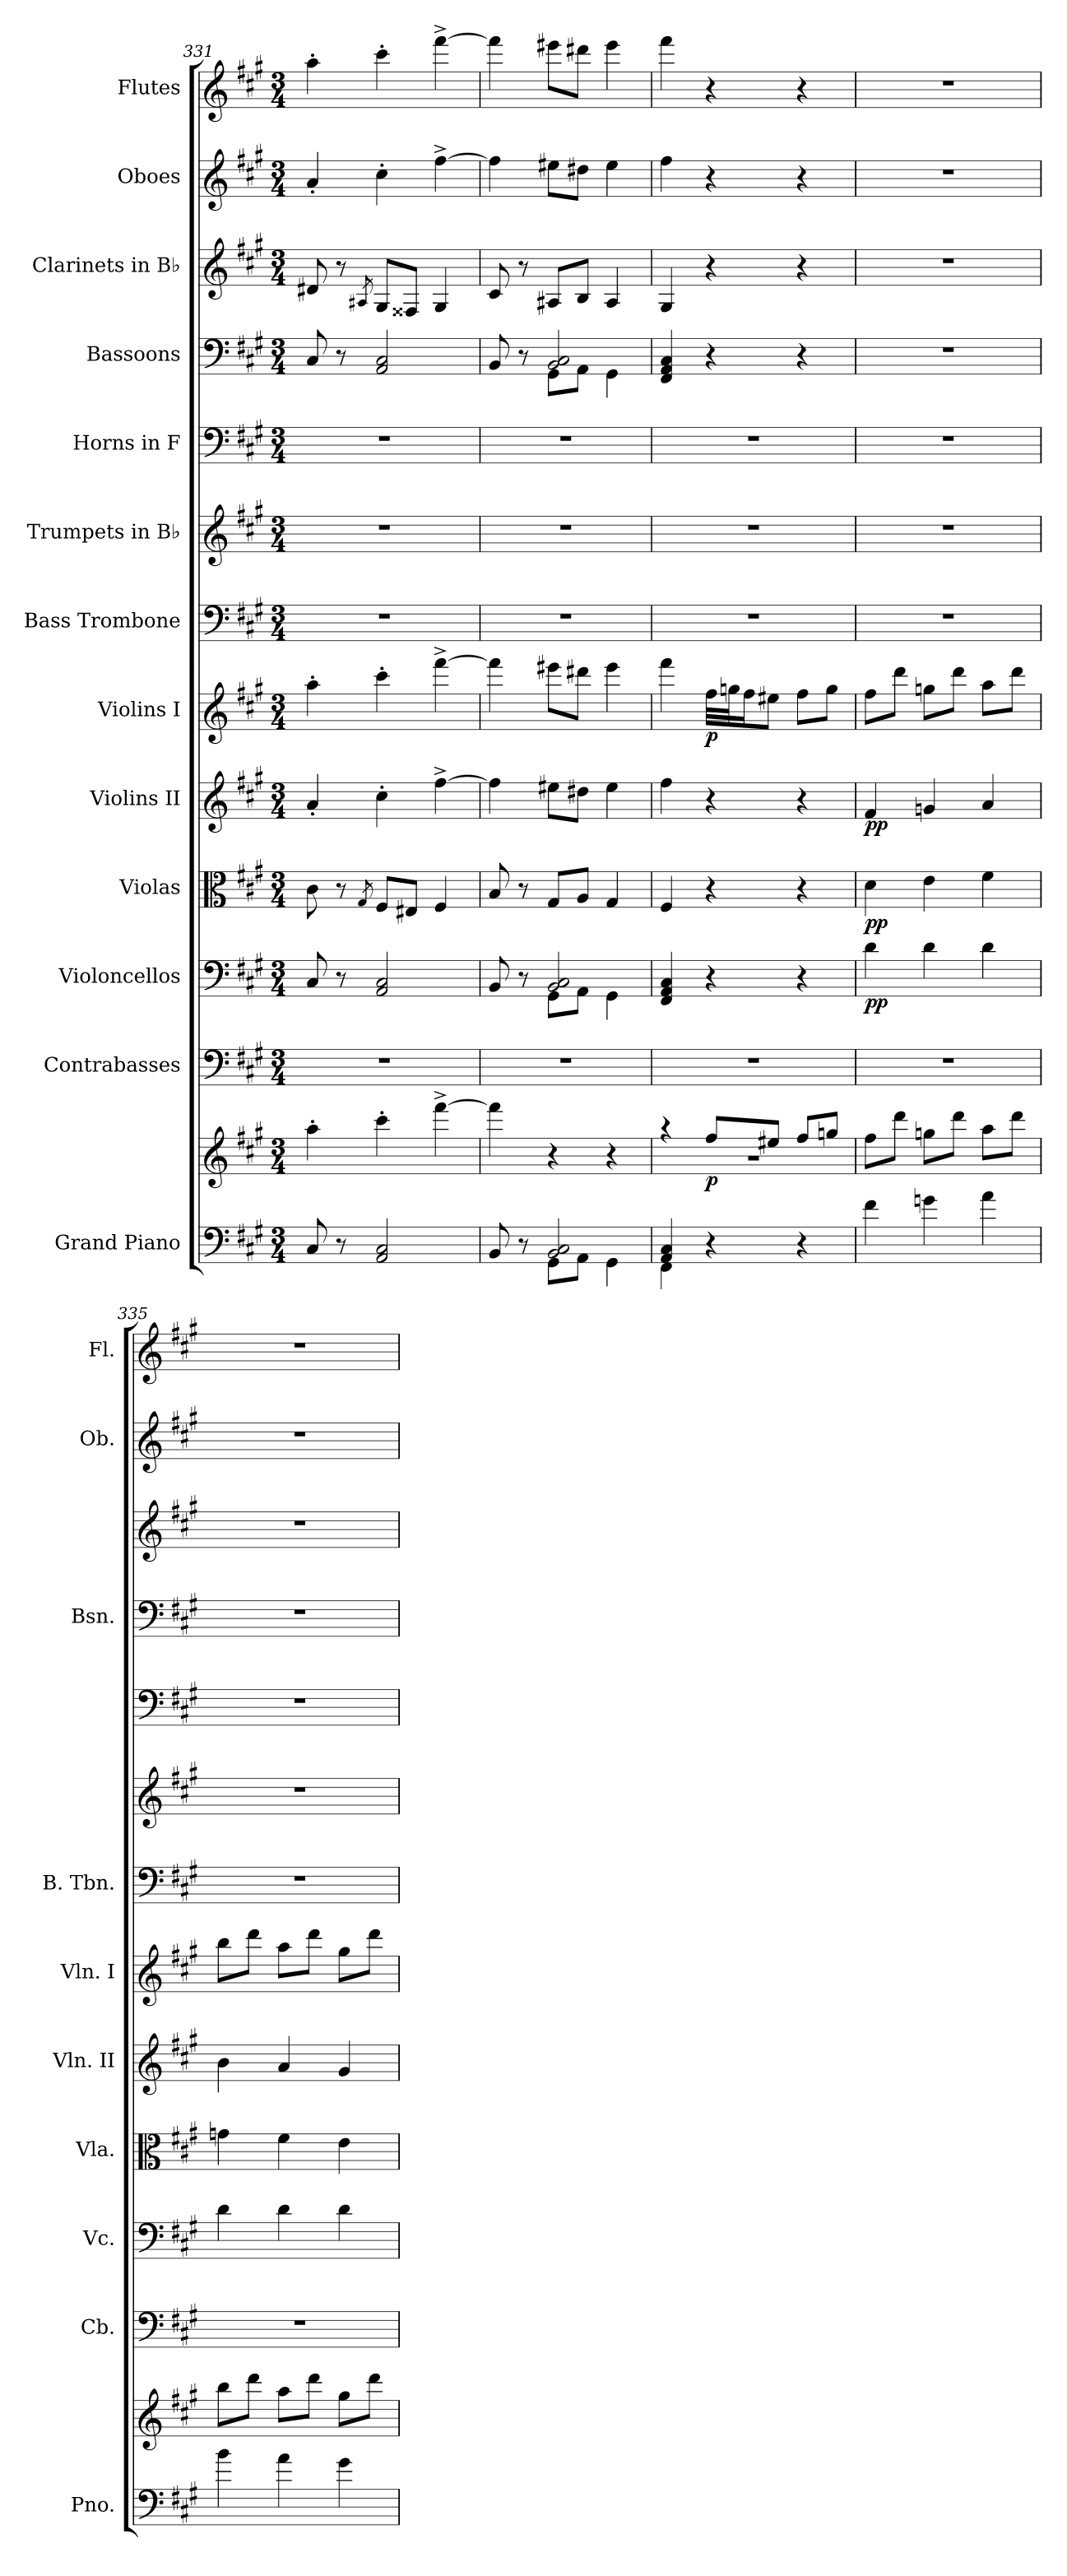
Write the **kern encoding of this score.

**kern	**kern	**dynam	**kern	**kern	**dynam	**kern	**dynam	**kern	**dynam	**kern	**dynam	**kern	**kern	**kern	**kern	**kern	**kern	**kern
*part13	*part13	*part13	*part12	*part11	*part11	*part10	*part10	*part9	*part9	*part8	*part8	*part7	*part6	*part5	*part4	*part3	*part2	*part1
*staff14	*staff13	*staff13/14	*staff12	*staff11	*staff11	*staff10	*staff10	*staff9	*staff9	*staff8	*staff8	*staff7	*staff6	*staff5	*staff4	*staff3	*staff2	*staff1
*I"Grand Piano	*	*	*I"Contrabasses	*I"Violoncellos	*	*I"Violas	*	*I"Violins II	*	*I"Violins I	*	*I"Bass Trombone	*I"Trumpets in B♭	*I"Horns in F	*I"Bassoons	*I"Clarinets in B♭	*I"Oboes	*I"Flutes
*I'Pno.	*	*	*I'Cb.	*I'Vc.	*	*I'Vla.	*	*I'Vln. II	*	*I'Vln. I	*	*I'B. Tbn.	*	*	*I'Bsn.	*	*I'Ob.	*I'Fl.
*clefF4	*clefG2	*	*clefF4	*clefF4	*	*clefC3	*	*clefG2	*	*clefG2	*	*clefF4	*clefG2	*clefF4	*clefF4	*clefG2	*clefG2	*clefG2
*	*	*	*ITrd7c12	*	*	*	*	*	*	*	*	*	*ITrd1c2	*ITrd4c7	*	*ITrd1c2	*	*
*k[f#c#g#]	*k[f#c#g#]	*	*k[f#c#g#]	*k[f#c#g#]	*	*k[f#c#g#]	*	*k[f#c#g#]	*	*k[f#c#g#]	*	*k[f#c#g#]	*k[f#]	*k[f#c#]	*k[f#c#g#]	*k[f#]	*k[f#c#g#]	*k[f#c#g#]
*M3/4	*M3/4	*	*M3/4	*M3/4	*	*M3/4	*	*M3/4	*	*M3/4	*	*M3/4	*M3/4	*M3/4	*M3/4	*M3/4	*M3/4	*M3/4
=331	=331	=331	=331	=331	=331	=331	=331	=331	=331	=331	=331	=331	=331	=331	=331	=331	=331	=331
8C#/	4aa'\	.	2.r	8C#/	.	8c#\	.	4a'/	.	4aa'\	.	2.r	2.r	2.r	8C#/	8c#X/	4a'/	4aa'\
8r	.	.	.	8r	.	8r	.	.	.	.	.	.	.	.	8r	8r	.	.
.	.	.	.	.	.	8qG#/	.	.	.	.	.	.	.	.	.	8qG#X/	.	.
2AA/ 2C#/	4ccc#'\	.	.	2AA/ 2C#/	.	8F#/L	.	4cc#'\	.	4ccc#'\	.	.	.	.	2AA/ 2C#/	8F#/L	4cc#'\	4ccc#'\
.	.	.	.	.	.	8E#X/J	.	.	.	.	.	.	.	.	.	8E#X/J	.	.
.	[4fff#^\	.	.	.	.	4F#/	.	[4ff#^\	.	[4fff#^\	.	.	.	.	.	4F#/	[4ff#^\	[4fff#^\
!!LO:PB:g=z
=332	=332	=332	=332	=332	=332	=332	=332	=332	=332	=332	=332	=332	=332	=332	=332	=332	=332	=332
*^	*	*	*	*^	*	*	*	*	*	*	*	*	*	*	*^	*	*	*
8BB/	4ryy	4fff#\]	.	2.r	8BB/	4ryy	.	8B/	.	4ff#\]	.	4fff#\]	.	2.r	2.r	2.r	8BB/	4ryy	8B/	4ff#\]	4fff#\]
8r	.	.	.	.	8r	.	.	8r	.	.	.	.	.	.	.	.	8r	.	8r	.	.
2BB/ 2C#/	8GG#\L	4r	.	.	2BB/ 2C#/	8GG#\L	.	8G#/L	.	8ee#X\L	.	8eee#X\L	.	.	.	.	2BB/ 2C#/	8GG#\L	8G#X/L	8ee#X\L	8eee#X\L
.	8AA\J	.	.	.	.	8AA\J	.	8A/J	.	8dd#X\J	.	8ddd#X\J	.	.	.	.	.	8AA\J	8A/J	8dd#X\J	8ddd#X\J
.	4GG#\	4r	.	.	.	4GG#\	.	4G#/	.	4ee#\	.	4eee#\	.	.	.	.	.	4GG#\	4G#/	4ee#\	4eee#\
*	*	*	*	*	*v	*v	*	*	*	*	*	*	*	*	*	*	*v	*v	*	*	*
=333	=333	=333	=333	=333	=333	=333	=333	=333	=333	=333	=333	=333	=333	=333	=333	=333	=333	=333	=333
*	*	*^	*	*	*	*	*	*	*	*	*	*	*	*	*	*	*	*	*
4AA/ 4C#/	4FF#\	4r	2.r	.	2.r	4FF#/ 4AA/ 4C#/	.	4F#/	.	4ff#\	.	4fff#\	.	2.r	2.r	2.r	4FF#/ 4AA/ 4C#/	4F#/	4ff#\	4fff#\
!	!	!	!	!LO:DY:b	!	!	!	!	!	!	!	!	!LO:DY:b	!	!	!	!	!	!	!
4r	2ryy	8ff#/L	.	p	.	4r	.	4r	.	4r	.	32ff#\LLL	p	.	.	.	4r	4r	4r	4r
.	.	.	.	.	.	.	.	.	.	.	.	32ggn\J	.	.	.	.	.	.	.	.
.	.	.	.	.	.	.	.	.	.	.	.	16ff#\J	.	.	.	.	.	.	.	.
.	.	8ee#X/J	.	.	.	.	.	.	.	.	.	8ee#X\J	.	.	.	.	.	.	.	.
4r	.	8ff#/L	.	.	.	4r	.	4r	.	4r	.	8ff#\L	.	.	.	.	4r	4r	4r	4r
.	.	8ggn/J	.	.	.	.	.	.	.	.	.	8gg\J	.	.	.	.	.	.	.	.
*v	*v	*	*	*	*	*	*	*	*	*	*	*	*	*	*	*	*	*	*	*
*	*v	*v	*	*	*	*	*	*	*	*	*	*	*	*	*	*	*	*	*
=334	=334	=334	=334	=334	=334	=334	=334	=334	=334	=334	=334	=334	=334	=334	=334	=334	=334	=334
!	!	!	!	!	!LO:DY:b	!	!LO:DY:b	!	!LO:DY:b	!	!	!	!	!	!	!	!	!
4f#\	8ff#\L	.	2.r	4d\	pp	4d\	pp	4f#/	pp	8ff#\L	.	2.r	2.r	2.r	2.r	2.r	2.r	2.r
.	8ddd\J	.	.	.	.	.	.	.	.	8ddd\J	.	.	.	.	.	.	.	.
4gn\	8ggn\L	.	.	4d\	.	4e\	.	4gn/	.	8ggn\L	.	.	.	.	.	.	.	.
.	8ddd\J	.	.	.	.	.	.	.	.	8ddd\J	.	.	.	.	.	.	.	.
4a\	8aa\L	.	.	4d\	.	4f#\	.	4a/	.	8aa\L	.	.	.	.	.	.	.	.
.	8ddd\J	.	.	.	.	.	.	.	.	8ddd\J	.	.	.	.	.	.	.	.
=335	=335	=335	=335	=335	=335	=335	=335	=335	=335	=335	=335	=335	=335	=335	=335	=335	=335	=335
4b\	8bb\L	.	2.r	4d\	.	4gn\	.	4b\	.	8bb\L	.	2.r	2.r	2.r	2.r	2.r	2.r	2.r
.	8ddd\J	.	.	.	.	.	.	.	.	8ddd\J	.	.	.	.	.	.	.	.
4a\	8aa\L	.	.	4d\	.	4f#\	.	4a/	.	8aa\L	.	.	.	.	.	.	.	.
.	8ddd\J	.	.	.	.	.	.	.	.	8ddd\J	.	.	.	.	.	.	.	.
4g#\	8gg#\L	.	.	4d\	.	4e\	.	4g#/	.	8gg#\L	.	.	.	.	.	.	.	.
.	8ddd\J	.	.	.	.	.	.	.	.	8ddd\J	.	.	.	.	.	.	.	.
=	=	=	=	=	=	=	=	=	=	=	=	=	=	=	=	=	=	=
*-	*-	*-	*-	*-	*-	*-	*-	*-	*-	*-	*-	*-	*-	*-	*-	*-	*-	*-
